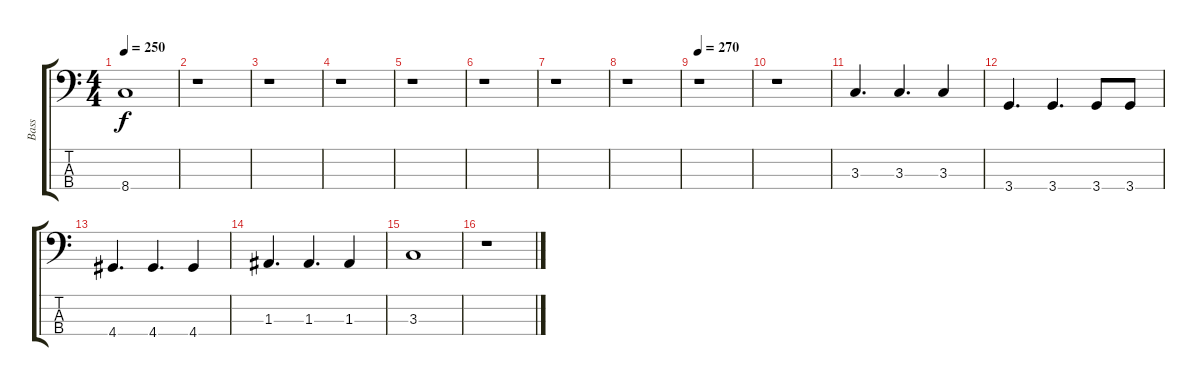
\track ("Bass" "Bass") {instrument electricbassfinger}
\staff {score tabs}
\tuning (G2 D2 A1 E1) {hide}
\ts (4 4)
\tempo 250
\clef f4
\ks c
8.4.1{dy f} |
r.1 |
r.1 |
r.1 |
r.1 |
r.1 |
r.1 |
r.1 |
\tempo 270
r.1 |
r.1 |
3.3.4{d} 3.3.4{d} 3.3.4 |
3.4.4{d} 3.4.4{d} 3.4.8 3.4.8 |
4.4.4{d} 4.4.4{d} 4.4.4 |
1.3.4{d} 1.3.4{d} 1.3.4 |
3.3.1 |
r.1
